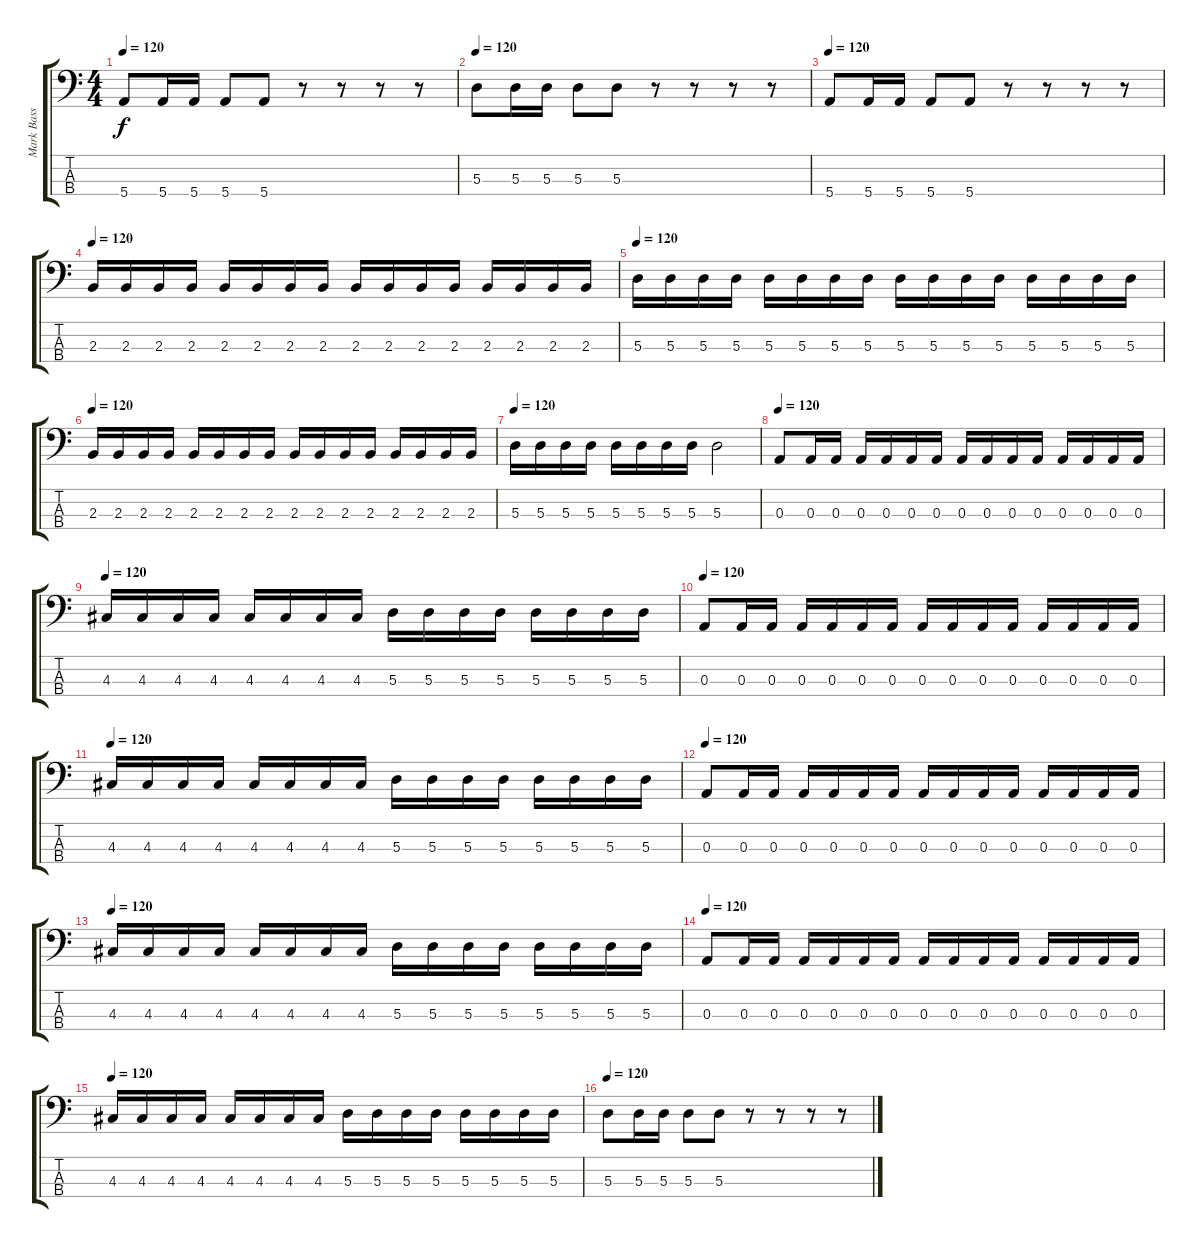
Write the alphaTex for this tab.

\track ("Mark Bass" "Mark Bass") {instrument electricbasspick}
\staff {score tabs}
\tuning (G2 D2 A1 E1) {hide}
\ts (4 4)
\tempo 120
\clef f4
\ks c
5.4.8{dy f} 5.4.16 5.4.16 5.4.8 5.4.8 r.8 r.8 r.8 r.8 |
\tempo 120
5.3.8 5.3.16 5.3.16 5.3.8 5.3.8 r.8 r.8 r.8 r.8 |
\tempo 120
5.4.8 5.4.16 5.4.16 5.4.8 5.4.8 r.8 r.8 r.8 r.8 |
\tempo 120
2.3.16 2.3.16 2.3.16 2.3.16 2.3.16 2.3.16 2.3.16 2.3.16 2.3.16 2.3.16 2.3.16 2.3.16 2.3.16 2.3.16 2.3.16 2.3.16 |
\tempo 120
5.3.16 5.3.16 5.3.16 5.3.16 5.3.16 5.3.16 5.3.16 5.3.16 5.3.16 5.3.16 5.3.16 5.3.16 5.3.16 5.3.16 5.3.16 5.3.16 |
\tempo 120
2.3.16 2.3.16 2.3.16 2.3.16 2.3.16 2.3.16 2.3.16 2.3.16 2.3.16 2.3.16 2.3.16 2.3.16 2.3.16 2.3.16 2.3.16 2.3.16 |
\tempo 120
5.3.16 5.3.16 5.3.16 5.3.16 5.3.16 5.3.16 5.3.16 5.3.16 5.3.2 |
\tempo 120
0.3.8 0.3.16 0.3.16 0.3.16 0.3.16 0.3.16 0.3.16 0.3.16 0.3.16 0.3.16 0.3.16 0.3.16 0.3.16 0.3.16 0.3.16 |
\tempo 120
4.3.16 4.3.16 4.3.16 4.3.16 4.3.16 4.3.16 4.3.16 4.3.16 5.3.16 5.3.16 5.3.16 5.3.16 5.3.16 5.3.16 5.3.16 5.3.16 |
\tempo 120
0.3.8 0.3.16 0.3.16 0.3.16 0.3.16 0.3.16 0.3.16 0.3.16 0.3.16 0.3.16 0.3.16 0.3.16 0.3.16 0.3.16 0.3.16 |
\tempo 120
4.3.16 4.3.16 4.3.16 4.3.16 4.3.16 4.3.16 4.3.16 4.3.16 5.3.16 5.3.16 5.3.16 5.3.16 5.3.16 5.3.16 5.3.16 5.3.16 |
\tempo 120
0.3.8 0.3.16 0.3.16 0.3.16 0.3.16 0.3.16 0.3.16 0.3.16 0.3.16 0.3.16 0.3.16 0.3.16 0.3.16 0.3.16 0.3.16 |
\tempo 120
4.3.16 4.3.16 4.3.16 4.3.16 4.3.16 4.3.16 4.3.16 4.3.16 5.3.16 5.3.16 5.3.16 5.3.16 5.3.16 5.3.16 5.3.16 5.3.16 |
\tempo 120
0.3.8 0.3.16 0.3.16 0.3.16 0.3.16 0.3.16 0.3.16 0.3.16 0.3.16 0.3.16 0.3.16 0.3.16 0.3.16 0.3.16 0.3.16 |
\tempo 120
4.3.16 4.3.16 4.3.16 4.3.16 4.3.16 4.3.16 4.3.16 4.3.16 5.3.16 5.3.16 5.3.16 5.3.16 5.3.16 5.3.16 5.3.16 5.3.16 |
\tempo 120
5.3.8 5.3.16 5.3.16 5.3.8 5.3.8 r.8 r.8 r.8 r.8
